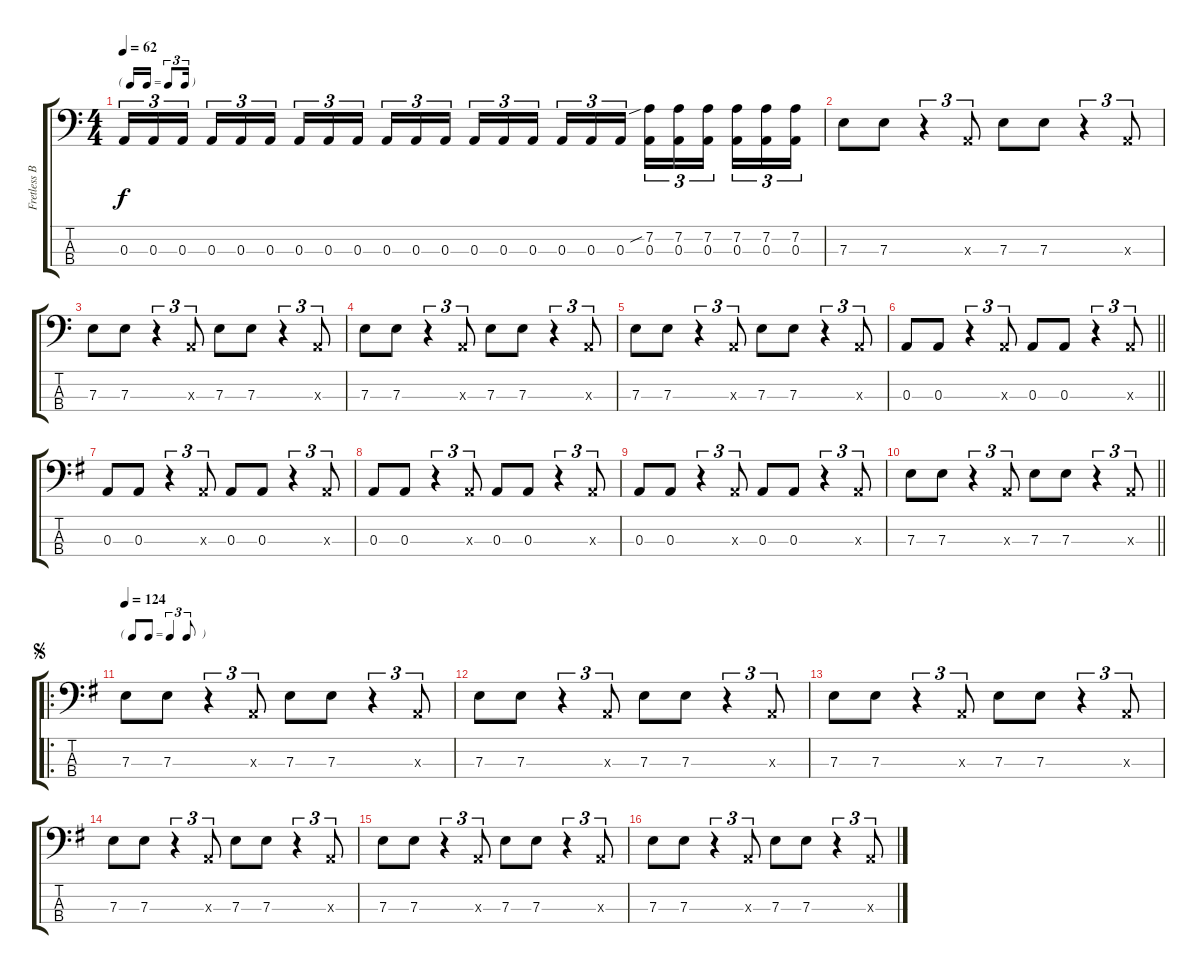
\track ("Fretless Bass (With Flanger and Wah)" "Fretless B") {instrument fretlessbass}
\staff {score tabs}
\tuning (G2 D2 A1 E1) {hide}
\ts (4 4)
\tf triplet16th
\tempo 62
\clef f4
\ks c
0.3.16{tu (3 2) dy f} 0.3.16{tu (3 2)} 0.3.16{tu (3 2) beam splitsecondary} 0.3.16{tu (3 2)} 0.3.16{tu (3 2)} 0.3.16{tu (3 2)} 0.3.16{tu (3 2)} 0.3.16{tu (3 2)} 0.3.16{tu (3 2) beam splitsecondary} 0.3.16{tu (3 2)} 0.3.16{tu (3 2)} 0.3.16{tu (3 2)} 0.3.16{tu (3 2)} 0.3.16{tu (3 2)} 0.3.16{tu (3 2) beam splitsecondary} 0.3.16{tu (3 2)} 0.3.16{tu (3 2)} 0.3.16{tu (3 2)} (7.2{sib} 0.3).16{tu (3 2)} (7.2 0.3).16{tu (3 2)} (7.2 0.3).16{tu (3 2) beam splitsecondary} (7.2 0.3).16{tu (3 2)} (7.2 0.3).16{tu (3 2)} (7.2 0.3).16{tu (3 2)} |
7.3.8 7.3.8 r.4{tu (3 2)} 0.3{x}.8{tu (3 2)} 7.3.8 7.3.8 r.4{tu (3 2)} 0.3{x}.8{tu (3 2)} |
7.3.8 7.3.8 r.4{tu (3 2)} 0.3{x}.8{tu (3 2)} 7.3.8 7.3.8 r.4{tu (3 2)} 0.3{x}.8{tu (3 2)} |
7.3.8 7.3.8 r.4{tu (3 2)} 0.3{x}.8{tu (3 2)} 7.3.8 7.3.8 r.4{tu (3 2)} 0.3{x}.8{tu (3 2)} |
7.3.8 7.3.8 r.4{tu (3 2)} 0.3{x}.8{tu (3 2)} 7.3.8 7.3.8 r.4{tu (3 2)} 0.3{x}.8{tu (3 2)} |
\barLineRight lightlight
0.3.8 0.3.8 r.4{tu (3 2)} 0.3{x}.8{tu (3 2)} 0.3.8 0.3.8 r.4{tu (3 2)} 0.3{x}.8{tu (3 2)} |
\ks g
0.3.8 0.3.8 r.4{tu (3 2)} 0.3{x}.8{tu (3 2)} 0.3.8 0.3.8 r.4{tu (3 2)} 0.3{x}.8{tu (3 2)} |
0.3.8 0.3.8 r.4{tu (3 2)} 0.3{x}.8{tu (3 2)} 0.3.8 0.3.8 r.4{tu (3 2)} 0.3{x}.8{tu (3 2)} |
0.3.8 0.3.8 r.4{tu (3 2)} 0.3{x}.8{tu (3 2)} 0.3.8 0.3.8 r.4{tu (3 2)} 0.3{x}.8{tu (3 2)} |
\barLineRight lightlight
7.3.8 7.3.8 r.4{tu (3 2)} 0.3{x}.8{tu (3 2)} 7.3.8 7.3.8 r.4{tu (3 2)} 0.3{x}.8{tu (3 2)} |
\ro
\tf triplet8th
\jump segno
\tempo 124
7.3.8 7.3.8 r.4{tu (3 2)} 0.3{x}.8{tu (3 2)} 7.3.8 7.3.8 r.4{tu (3 2)} 0.3{x}.8{tu (3 2)} |
7.3.8 7.3.8 r.4{tu (3 2)} 0.3{x}.8{tu (3 2)} 7.3.8 7.3.8 r.4{tu (3 2)} 0.3{x}.8{tu (3 2)} |
7.3.8 7.3.8 r.4{tu (3 2)} 0.3{x}.8{tu (3 2)} 7.3.8 7.3.8 r.4{tu (3 2)} 0.3{x}.8{tu (3 2)} |
7.3.8 7.3.8 r.4{tu (3 2)} 0.3{x}.8{tu (3 2)} 7.3.8 7.3.8 r.4{tu (3 2)} 0.3{x}.8{tu (3 2)} |
7.3.8 7.3.8 r.4{tu (3 2)} 0.3{x}.8{tu (3 2)} 7.3.8 7.3.8 r.4{tu (3 2)} 0.3{x}.8{tu (3 2)} |
7.3.8 7.3.8 r.4{tu (3 2)} 0.3{x}.8{tu (3 2)} 7.3.8 7.3.8 r.4{tu (3 2)} 0.3{x}.8{tu (3 2)}
